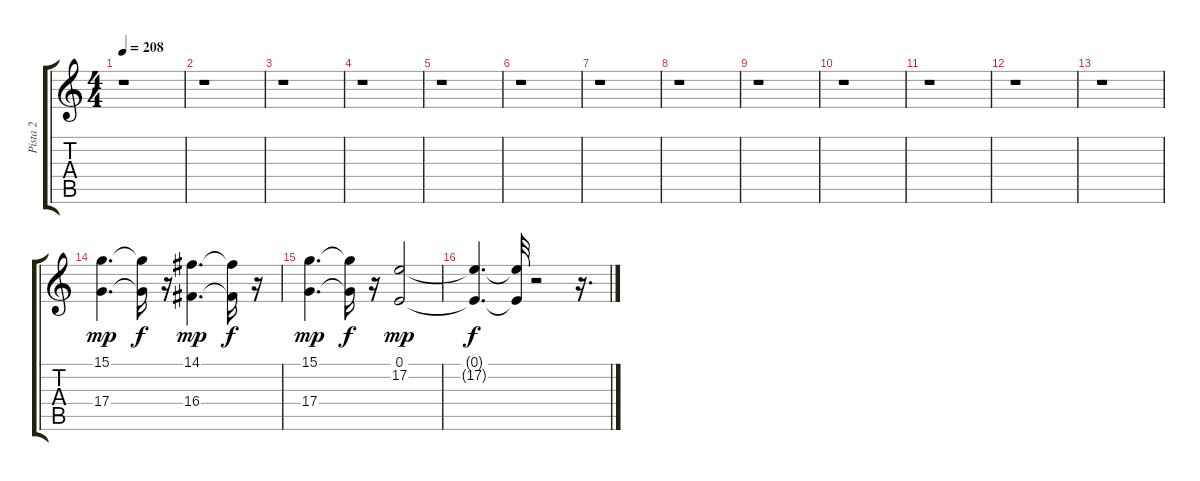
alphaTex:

\track ("Pista 2" "Pista 2") {instrument choiraahs}
\staff {score tabs}
\tuning (E4 B3 G3 D3 A2 E2) {hide}
\ts (4 4)
\tempo 208
\clef g2
\ks c
r.1{dy f} |
r.1 |
r.1 |
r.1 |
r.1 |
r.1 |
r.1 |
r.1 |
r.1 |
r.1 |
r.1 |
r.1 |
r.1 |
(15.1 17.4).4{d dy mp} (15.1{t} 17.4{t}).16{dy f} r.16 (14.1 16.4).4{d dy mp} (14.1{t} 16.4{t}).16{dy f} r.16 |
(15.1 17.4).4{d dy mp} (15.1{t} 17.4{t}).16{dy f} r.16 (0.1 17.2).2{dy mp} |
(0.1{t} 17.2{t}).4{d dy f} (0.1{t} 17.2{t}).32 r.2 r.16{d}
